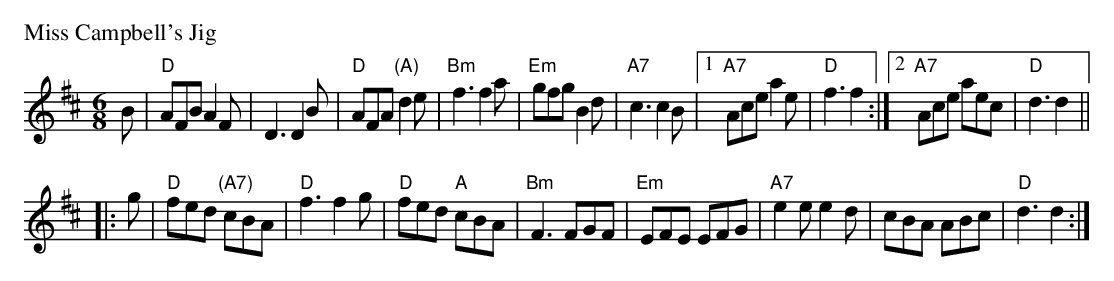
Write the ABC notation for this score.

X:1
P: Miss Campbell's Jig
M: 6/8
L: 1/8
K: D
B \
| "D"AFB A2F | D3 D2B | "D"AFA "(A)"d2e | "Bm"f3 f2a \
| "Em"gfg B2d | "A7"c3 c2B |1 "A7"Ace a2e | "D"f3 f2 :|2 "A7"Ace aec | "D"d3 d2 ||
|: g \
| "D"fed "(A7)"cBA | "D"f3 f2g | "D"fed "A"cBA | "Bm"F3 FGF \
| "Em"EFE EFG | "A7"e2e e2d | cBA ABc | "D"d3 d2 :|
